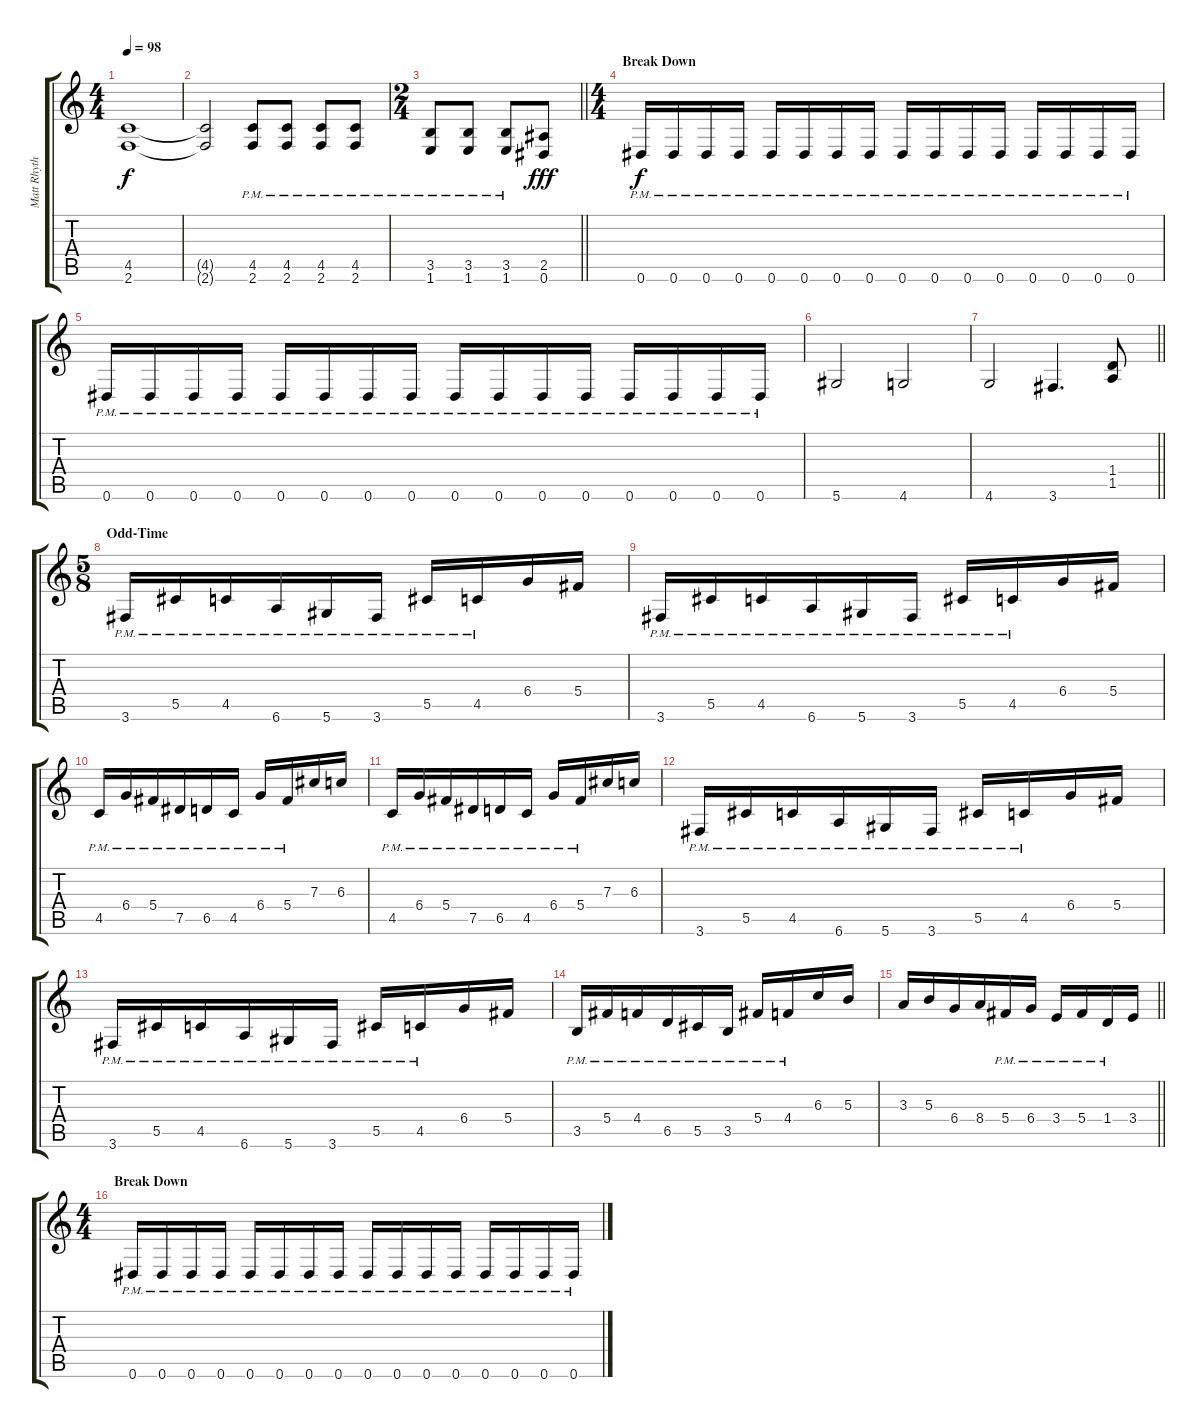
\track ("Matt Rhythm" "Matt Rhyth") {instrument distortionguitar}
\staff {score tabs}
\tuning (Eb4 Bb3 Gb3 Db3 Ab2 Eb2) {hide}
\ts (4 4)
\tempo 98
\clef g2
\ks c
(4.5{t} 2.6{t}).1{dy f} |
(4.5{t} 2.6{t}).2 (4.5{pm} 2.6{pm}).8 (4.5{pm} 2.6{pm}).8 (4.5{pm} 2.6{pm}).8 (4.5{pm} 2.6{pm}).8 |
\ts (2 4)
\barLineRight lightlight
(3.5{pm} 1.6{pm}).8 (3.5{pm} 1.6{pm}).8 (3.5{pm} 1.6{pm}).8 (2.5 0.6).8{dy fff} |
\ts (4 4)
\section ("" "Break Down")
0.6{pm}.16{dy f} 0.6{pm}.16 0.6{pm}.16 0.6{pm}.16 0.6{pm}.16 0.6{pm}.16 0.6{pm}.16 0.6{pm}.16 0.6{pm}.16 0.6{pm}.16 0.6{pm}.16 0.6{pm}.16 0.6{pm}.16 0.6{pm}.16 0.6{pm}.16 0.6{pm}.16 |
0.6{pm}.16 0.6{pm}.16 0.6{pm}.16 0.6{pm}.16 0.6{pm}.16 0.6{pm}.16 0.6{pm}.16 0.6{pm}.16 0.6{pm}.16 0.6{pm}.16 0.6{pm}.16 0.6{pm}.16 0.6{pm}.16 0.6{pm}.16 0.6{pm}.16 0.6{pm}.16 |
5.6.2 4.6.2 |
\barLineRight lightlight
4.6.2 3.6.4{d} (1.4 1.5).8 |
\ts (5 8)
\section ("" "Odd-Time")
3.6{pm}.16 5.5{pm}.16 4.5{pm}.16 6.6{pm}.16 5.6{pm}.16 3.6{pm}.16 5.5{pm}.16 4.5{pm}.16 6.4.16 5.4.16 |
3.6{pm}.16 5.5{pm}.16 4.5{pm}.16 6.6{pm}.16 5.6{pm}.16 3.6{pm}.16 5.5{pm}.16 4.5{pm}.16 6.4.16 5.4.16 |
4.5{pm}.16 6.4{pm}.16 5.4{pm}.16 7.5{pm}.16 6.5{pm}.16 4.5{pm}.16 6.4{pm}.16 5.4{pm}.16 7.3.16 6.3.16 |
4.5{pm}.16 6.4{pm}.16 5.4{pm}.16 7.5{pm}.16 6.5{pm}.16 4.5{pm}.16 6.4{pm}.16 5.4{pm}.16 7.3.16 6.3.16 |
3.6{pm}.16 5.5{pm}.16 4.5{pm}.16 6.6{pm}.16 5.6{pm}.16 3.6{pm}.16 5.5{pm}.16 4.5{pm}.16 6.4.16 5.4.16 |
3.6{pm}.16 5.5{pm}.16 4.5{pm}.16 6.6{pm}.16 5.6{pm}.16 3.6{pm}.16 5.5{pm}.16 4.5{pm}.16 6.4.16 5.4.16 |
3.5{pm}.16 5.4{pm}.16 4.4{pm}.16 6.5{pm}.16 5.5{pm}.16 3.5{pm}.16 5.4{pm}.16 4.4{pm}.16 6.3.16 5.3.16 |
\barLineRight lightlight
3.3.16 5.3.16 6.4.16 8.4.16 5.4{pm}.16 6.4{pm}.16 3.4{pm}.16 5.4{pm}.16 1.4{pm}.16 3.4.16 |
\ts (4 4)
\section ("" "Break Down")
0.6{pm}.16 0.6{pm}.16 0.6{pm}.16 0.6{pm}.16 0.6{pm}.16 0.6{pm}.16 0.6{pm}.16 0.6{pm}.16 0.6{pm}.16 0.6{pm}.16 0.6{pm}.16 0.6{pm}.16 0.6{pm}.16 0.6{pm}.16 0.6{pm}.16 0.6{pm}.16
